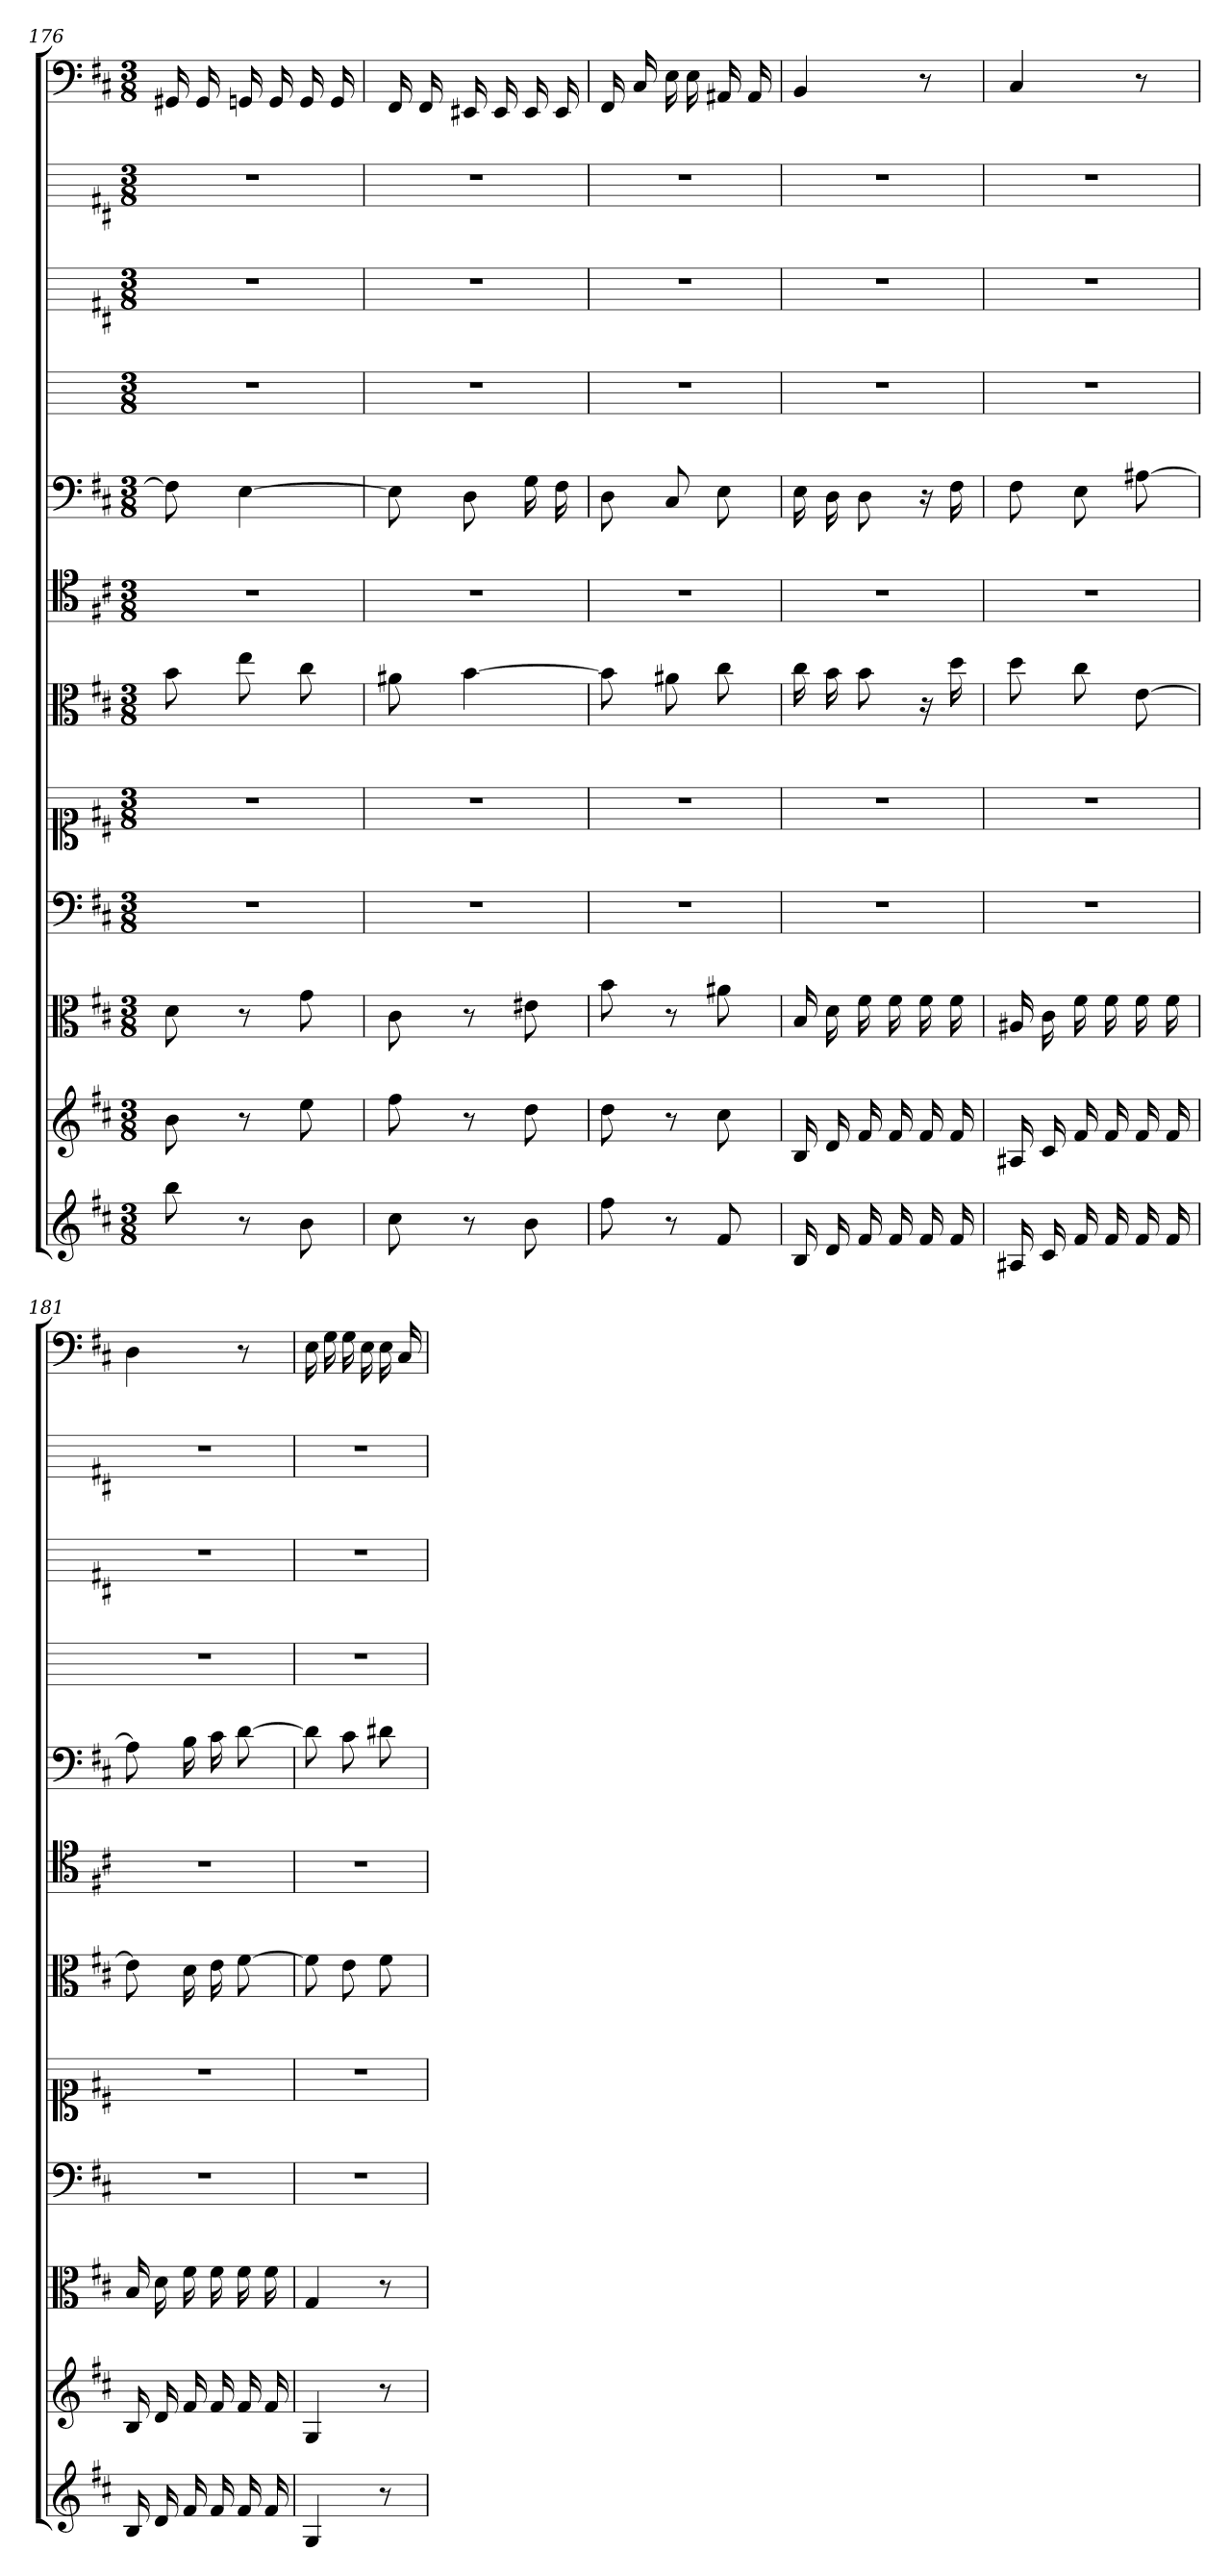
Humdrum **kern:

**kern	**kern	**kern	**kern	**kern	**kern	**kern	**kern	**kern	**kern	**kern	**kern
*part12	*part11	*part10	*part9	*part8	*part7	*part6	*part5	*part4	*part3	*part2	*part1
*staff12	*staff11	*staff10	*staff9	*staff8	*staff7	*staff6	*staff5	*staff4	*staff3	*staff2	*staff1
*	*	*clefC3	*clefF4	*clefC1	*clefC3	*clefC4	*clefF4	*	*	*	*clefF4
*k[f#c#]	*k[f#c#]	*k[f#c#]	*k[f#c#]	*k[f#c#]	*k[f#c#]	*k[f#c#]	*k[f#c#]	*k[]	*k[f#c#]	*k[f#c#]	*k[f#c#]
*D:	*D:	*D:	*D:	*D:	*D:	*D:	*D:	*	*D:	*D:	*D:
*M3/8	*M3/8	*M3/8	*M3/8	*M3/8	*M3/8	*M3/8	*M3/8	*M3/8	*M3/8	*M3/8	*M3/8
=176	=176	=176	=176	=176	=176	=176	=176	=176	=176	=176	=176
8bb	8b	8d	4.r	4.r	8b	4.r	8F#]	4.r	4.r	4.r	16GG#X
.	.	.	.	.	.	.	.	.	.	.	16GG#
8r	8r	8r	.	.	8ee	.	[4E	.	.	.	16GGn
.	.	.	.	.	.	.	.	.	.	.	16GG
8b	8ee	8g	.	.	8cc#	.	.	.	.	.	16GG
.	.	.	.	.	.	.	.	.	.	.	16GG
=177	=177	=177	=177	=177	=177	=177	=177	=177	=177	=177	=177
8cc#	8ff#	8c#	4.r	4.r	8a#X	4.r	8E]	4.r	4.r	4.r	16FF#
.	.	.	.	.	.	.	.	.	.	.	16FF#
8r	8r	8r	.	.	[4b	.	8D	.	.	.	16EE#X
.	.	.	.	.	.	.	.	.	.	.	16EE#
8b	8dd	8e#X	.	.	.	.	16G	.	.	.	16EE#
.	.	.	.	.	.	.	16F#	.	.	.	16EE#
=178	=178	=178	=178	=178	=178	=178	=178	=178	=178	=178	=178
8ff#	8dd	8b	4.r	4.r	8b]	4.r	8D	4.r	4.r	4.r	16FF#
.	.	.	.	.	.	.	.	.	.	.	16C#
8r	8r	8r	.	.	8a#X	.	8C#	.	.	.	16E
.	.	.	.	.	.	.	.	.	.	.	16E
8f#	8cc#	8a#X	.	.	8cc#	.	8E	.	.	.	16AA#X
.	.	.	.	.	.	.	.	.	.	.	16AA#
=179	=179	=179	=179	=179	=179	=179	=179	=179	=179	=179	=179
16B	16B	16B	4.r	4.r	16cc#	4.r	16E	4.r	4.r	4.r	4BB
16d	16d	16d	.	.	16b	.	16D	.	.	.	.
16f#	16f#	16f#	.	.	8b	.	8D	.	.	.	.
16f#	16f#	16f#	.	.	.	.	.	.	.	.	.
16f#	16f#	16f#	.	.	16r	.	16r	.	.	.	8r
16f#	16f#	16f#	.	.	16dd	.	16F#	.	.	.	.
=180	=180	=180	=180	=180	=180	=180	=180	=180	=180	=180	=180
16A#X	16A#X	16A#X	4.r	4.r	8dd	4.r	8F#	4.r	4.r	4.r	4C#
16c#	16c#	16c#	.	.	.	.	.	.	.	.	.
16f#	16f#	16f#	.	.	8cc#	.	8E	.	.	.	.
16f#	16f#	16f#	.	.	.	.	.	.	.	.	.
16f#	16f#	16f#	.	.	[8e	.	[8A#X	.	.	.	8r
16f#	16f#	16f#	.	.	.	.	.	.	.	.	.
=181	=181	=181	=181	=181	=181	=181	=181	=181	=181	=181	=181
16B	16B	16B	4.r	4.r	8e]	4.r	8A#]	4.r	4.r	4.r	4D
16d	16d	16d	.	.	.	.	.	.	.	.	.
16f#	16f#	16f#	.	.	16d	.	16B	.	.	.	.
16f#	16f#	16f#	.	.	16e	.	16c#	.	.	.	.
16f#	16f#	16f#	.	.	[8f#	.	[8d	.	.	.	8r
16f#	16f#	16f#	.	.	.	.	.	.	.	.	.
=182	=182	=182	=182	=182	=182	=182	=182	=182	=182	=182	=182
4G	4G	4G	4.r	4.r	8f#]	4.r	8d]	4.r	4.r	4.r	16E
.	.	.	.	.	.	.	.	.	.	.	16G
.	.	.	.	.	8e	.	8c#	.	.	.	16G
.	.	.	.	.	.	.	.	.	.	.	16E
8r	8r	8r	.	.	8f#	.	8d#X	.	.	.	16E
.	.	.	.	.	.	.	.	.	.	.	16C#
=	=	=	=	=	=	=	=	=	=	=	=
*-	*-	*-	*-	*-	*-	*-	*-	*-	*-	*-	*-
